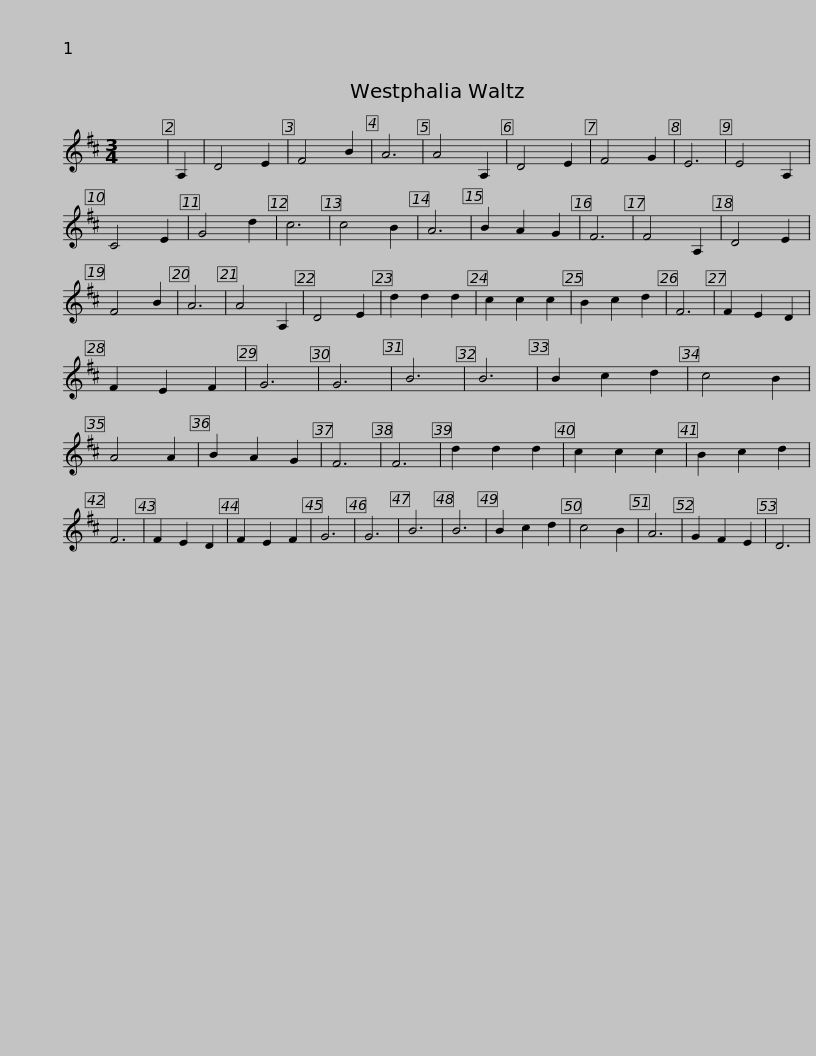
X:1
L:1/8
M:3/4
I:linebreak $
K:D
V:1 treble
V:1
 x6 | A,2 | D4 E2 | F4 B2 | A6 | %5
 A4 A,2 | D4 E2 | F4 G2 | E6 | E4 A,2 | %10
 C4 E2 | G4 d2 |$ c6 | c4 B2 | A6 | %15
 B2 A2 G2 | F6 | F4 A,2 | D4 E2 | F4 B2 | %20
 A6 | A4 A,2 | D4 E2 | d2 d2 d2 | c2 c2 c2 | %25
 B2 c2 d2 | F6 | F2 E2 D2 |$ F2 E2 F2 | G6 | %30
 G6 | B6 | B6 | B2 c2 d2 |$ c4 B2 | %35
 A4 A2 | B2 A2 G2 | F6 | F6 | d2 d2 d2 | %40
 c2 c2 c2 | B2 c2 d2 | F6 | F2 E2 D2 |$ F2 E2 F2 | %45
 G6 | G6 | B6 | B6 | B2 c2 d2 | %50
 c4 B2 | A6 | G2 F2 E2 | D6 | %54
